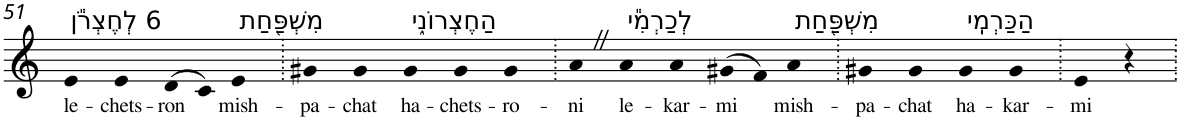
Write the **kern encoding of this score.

**kern	**text
*part1	*part1
*staff1	*staff1
*I"Piano	*
*I'Pno	*
!!LO:PB:g=z
*clefG2	*
*k[]	*
=51	=51
!LO:TX:a:t=6 לְחֶצְרֹ֕ן	!
!	!LO:LY:b
4e	le-
!	!LO:LY:b
4e	-chets-
!	!LO:LY:b
(>8d	-ron
8c)	.
!LO:TX:a:t=מִשְׁפַּ֖חַת	!
!	!LO:LY:b
4e	mish-
=52.	=52.
!	!LO:LY:b
4g#X	-pa-
!	!LO:LY:b
4g#	-chat
!LO:TX:a:t=הַחֶצְרוֹנִ֑י	!
!	!LO:LY:b
4g#	ha-
!	!LO:LY:b
4g#	-chets-
!	!LO:LY:b
4g#	-ro-
=53.	=53.
!	!LO:LY:b
4aZ	-ni
!LO:TX:a:t=לְכַרְמִ֕י	!
!	!LO:LY:b
4a	le-
!	!LO:LY:b
4a	-kar-
!	!LO:LY:b
(>8g#X	-mi
8f)	.
!LO:TX:a:t=מִשְׁפַּ֖חַת	!
!	!LO:LY:b
4a	mish-
=54.	=54.
!	!LO:LY:b
4g#X	-pa-
!	!LO:LY:b
4g#	-chat
!LO:TX:a:t=הַכַּרְמִֽי	!
!	!LO:LY:b
4g#	ha-
!	!LO:LY:b
4g#	-kar-
=55.	=55.
!	!LO:LY:b
4e	-mi
4r	.
=.	=.
*-	*-
